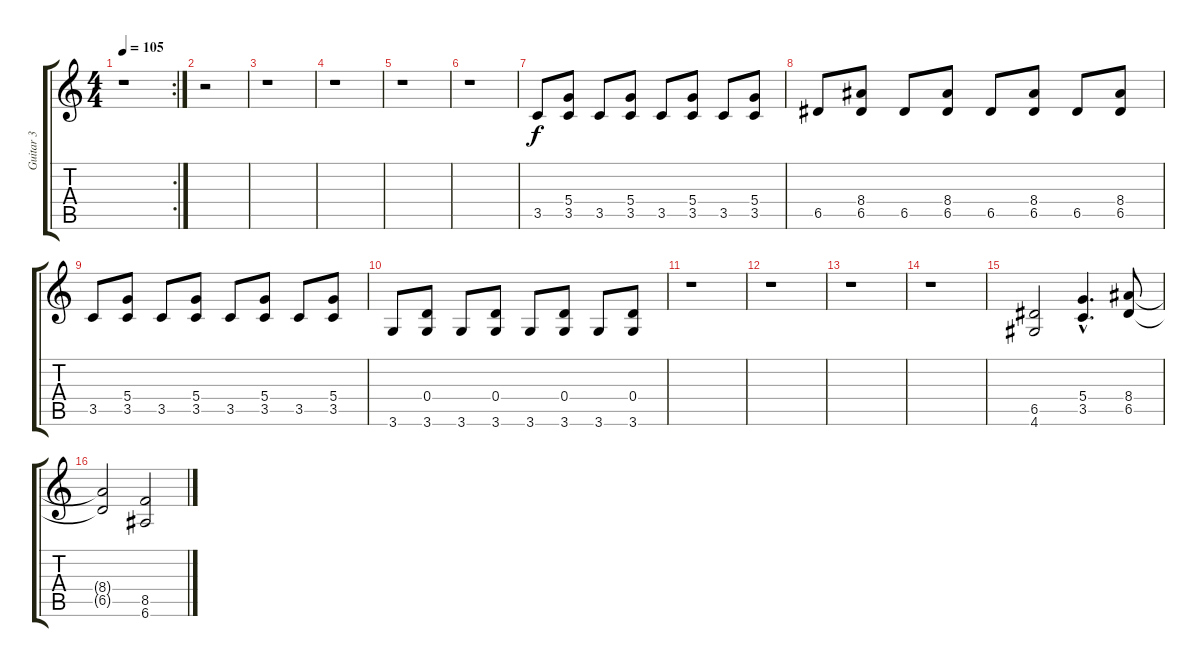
\track ("Guitar 3" "Guitar 3") {instrument distortionguitar}
\staff {score tabs}
\tuning (E4 B3 G3 D3 A2 E2) {hide}
\rc 2
\ts (4 4)
\tempo 105
\clef g2
\ks c
r.1{dy f} |
r.2 |
r.1 |
r.1 |
r.1 |
r.1 |
3.5.8 (5.4 3.5).8 3.5.8 (5.4 3.5).8 3.5.8 (5.4 3.5).8 3.5.8 (5.4 3.5).8 |
6.5.8 (8.4 6.5).8 6.5.8 (8.4 6.5).8 6.5.8 (8.4 6.5).8 6.5.8 (8.4 6.5).8 |
3.5.8 (5.4 3.5).8 3.5.8 (5.4 3.5).8 3.5.8 (5.4 3.5).8 3.5.8 (5.4 3.5).8 |
3.6.8 (0.4 3.6).8 3.6.8 (0.4 3.6).8 3.6.8 (0.4 3.6).8 3.6.8 (0.4 3.6).8 |
r.1 |
r.1 |
r.1 |
r.1 |
(6.5 4.6).2 (5.4{hac} 3.5{hac}).4{d} (8.4 6.5).8 |
(8.4{t} 6.5{t}).2 (8.5 6.6).2
